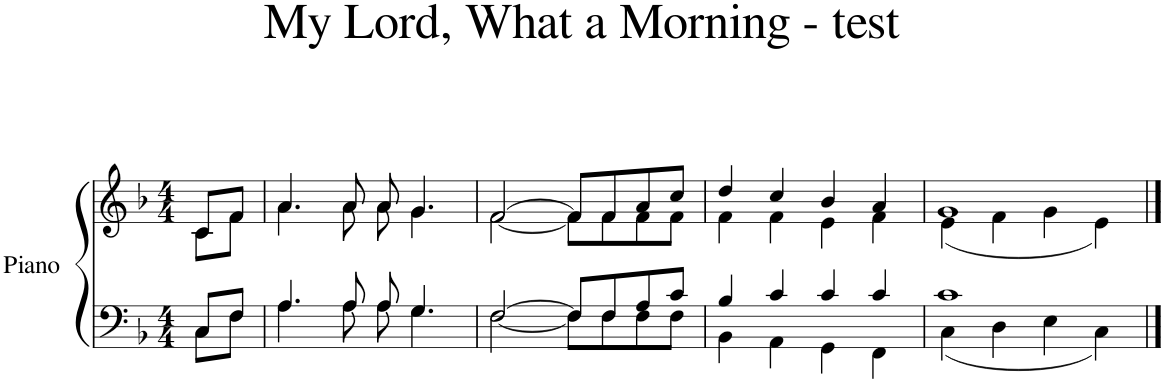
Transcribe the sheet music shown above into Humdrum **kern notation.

**kern	**kern
*part1	*part1
*staff2	*staff1
*I"Piano	*
*I'Pno.	*
*clefF4	*clefG2
*k[b-]	*k[b-]
*M4/4	*M4/4
=	=
*^	*^
8C/L	8C\L	8c/L	8c\L
8F/J	8F\J	8f/J	8f\J
=1	=1	=1	=1
4.A/	4.A\	4.a/	4.a\
8A/	8A\	8a/	8a\
8A/	8A\	8a/	8a\
4.G/	4.G\	4.g/	4.g\
=2	=2	=2	=2
[2F/	[2F\	[2f/	[2f\
8F/L]	8F\L]	8f/L]	8f\L]
8F/	8F\	8f/	8f\
8A/	8F\	8a/	8f\
8c/J	8F\J	8cc/J	8f\J
=3	=3	=3	=3
4B-/	4BB-\	4dd/	4f\
4c/	4AA\	4cc/	4f\
4c/	4GG\	4b-/	4e\
4c/	4FF\	4a/	4f\
=4	=4	=4	=4
1c	4C\	1g	(4e\
.	4D\	.	4f\
.	4E\	.	4g\
.	4C\	.	4e\)
*v	*v	*	*
*	*v	*v
==	==
*-	*-
